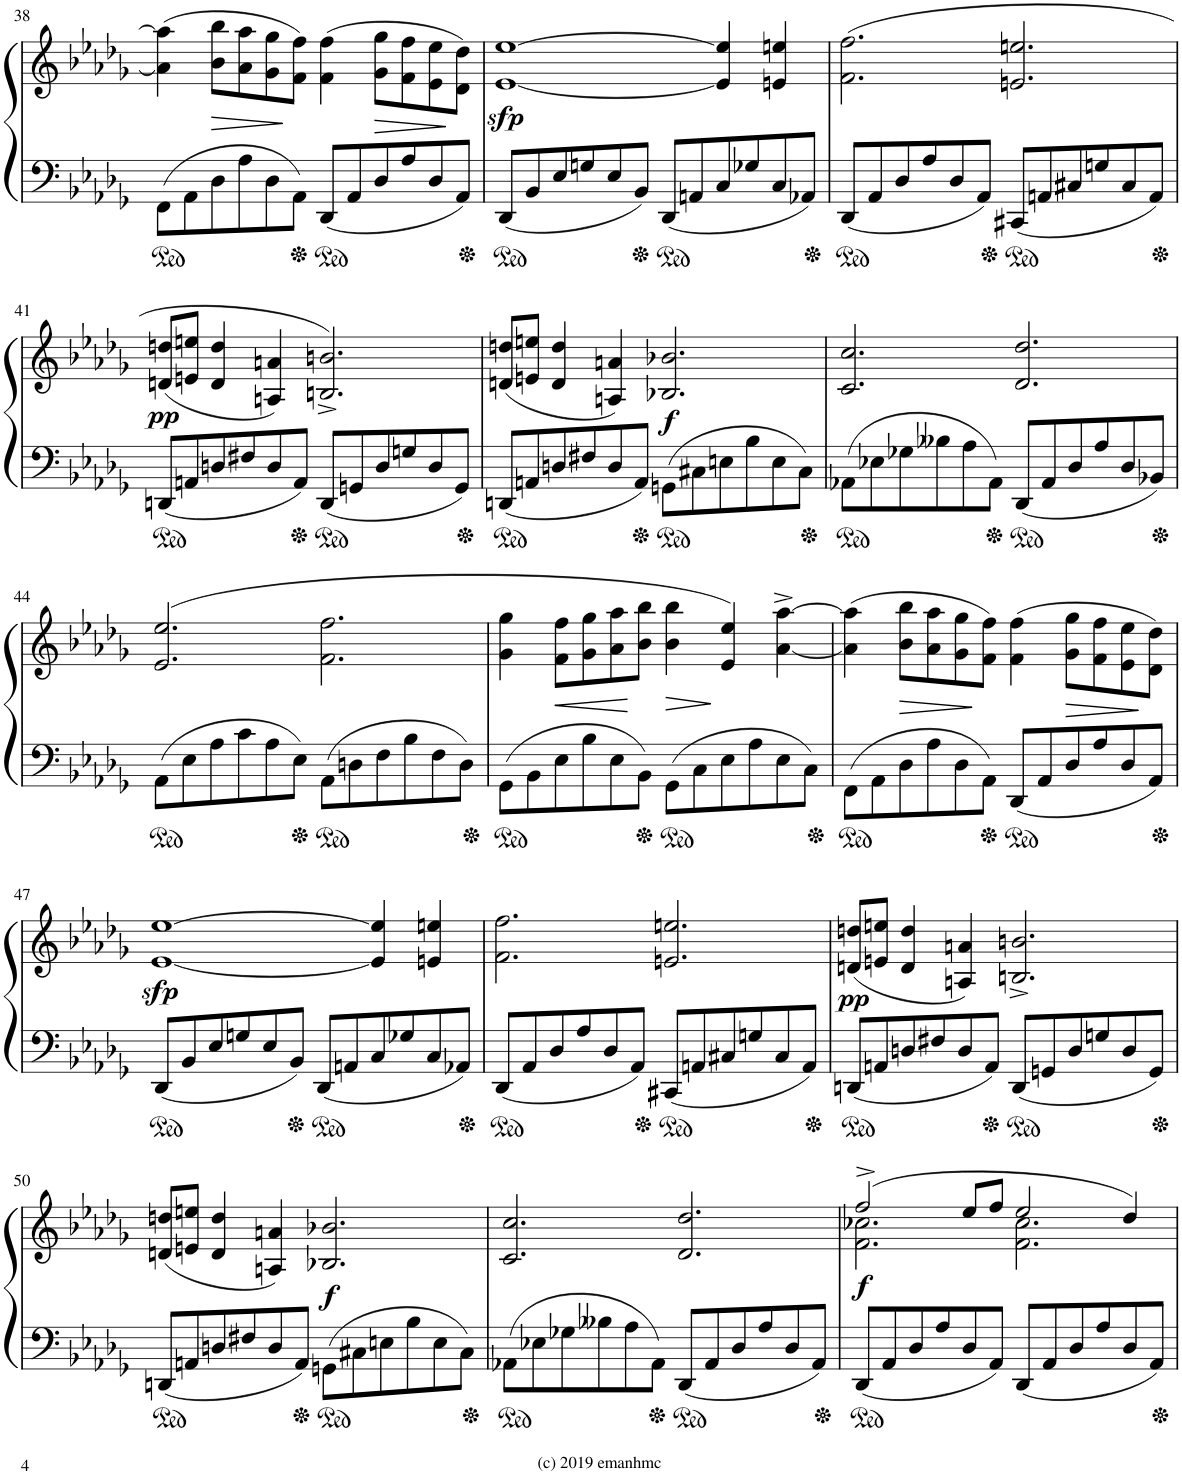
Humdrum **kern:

**kern	**kern	**dynam
*part1	*part1	*part1
*staff2	*staff1	*staff1/2
*I"Piano	*	*
*I'Pno.	*	*
!!LO:PB:g=z
*clefF4	*clefG2	*
*k[b-e-a-d-g-]	*k[b-e-a-d-g-]	*
*M6/4	*M6/4	*
=38	=38	=38
8FF\L	(4a-\] 4aa-\]	.
8AA-\	.	.
!	!	!LO:HP:b
8D-\	8b-\ 8bb-\L	>
8A-\	8a-\ 8aa-\	.
8D-\	8g-\ 8gg-\	.
8AA-\J	8f\ 8ff\J)	]
8DD-/L	(4f\ 4ff\	.
8AA-/	.	.
!	!	!LO:HP:b
8D-/	8g-\ 8gg-\L	>
8A-/	8f\ 8ff\	.
8D-/	8e-\ 8ee-\	.
8AA-/J	8d-\ 8dd-\J)	]
=39	=39	=39
!	!	!LO:DY:b
8DD-/L	[1e- [>1ee-	sfp
8BB-/	.	.
8E-/	.	.
8Gn/	.	.
8E-/	.	.
8BB-/J	.	.
8DD-/L	.	.
8AAn/	.	.
8C/	4e-/] 4ee-/]	.
8G-X/	.	.
8C/	4en/ 4een/	.
8AA-X/J	.	.
=40	=40	=40
8DD-/L	(2.f\ 2.ff\	.
8AA-/	.	.
8D-/	.	.
8A-/	.	.
8D-/	.	.
8AA-/J	.	.
8CC#X/L	2.en/ 2.een/	.
8AAn/	.	.
8C#X/	.	.
8Gn/	.	.
8C#/	.	.
8AA/J	.	.
!!LO:LB:g=z
=41	=41	=41
!	!	!LO:DY:b
8DDn/L	(8dn/ 8ddn/L	pp
8AAn/	8en/ 8een/J	.
8Dn/	4d/ 4dd/	.
8F#X/	.	.
8D/	4An/ 4an/)	.
8AA/J	.	.
8DD/L	2.Bn/^ 2.bn/^)	.
8GGn/	.	.
8D/	.	.
8Gn/	.	.
8D/	.	.
8GG/J	.	.
=42	=42	=42
8DDn/L	(8dn/ 8ddn/L	.
8AAn/	8en/ 8een/J	.
8Dn/	4d/ 4dd/	.
8F#X/	.	.
8D/	4An/ 4an/)	.
8AA/J	.	.
!	!	!LO:DY:b
8GGn\L	2.B-X/ 2.b-X/	f
8C#X\	.	.
8En\	.	.
8B-\	.	.
8E\	.	.
8C#\J	.	.
=43	=43	=43
8AA-X\L	2.c/ 2.cc/	.
8E-X\	.	.
8G-X\	.	.
8B--X\	.	.
8A-\	.	.
8AA-\J	.	.
8DD-/L	2.d-/ 2.dd-/	.
8AA-/	.	.
8D-/	.	.
8A-/	.	.
8D-/	.	.
8BB-X/J	.	.
!!LO:LB:g=z
=44	=44	=44
8AA-\L	(2.e-/ 2.ee-/	.
8E-\	.	.
8A-\	.	.
8c\	.	.
8A-\	.	.
8E-\J	.	.
8AA-\L	2.f\ 2.ff\	.
8Dn\	.	.
8F\	.	.
8B-\	.	.
8F\	.	.
8D\J	.	.
=45	=45	=45
8GG-\L	4g-\ 4gg-\	.
8BB-\	.	.
!	!	!LO:HP:b
8E-\	8f\ 8ff\L	<
8B-\	8g-\ 8gg-\	.
8E-\	8a-\ 8aa-\	.
8BB-\J	8b-\ 8bb-\J	[
!	!	!LO:HP:b
8GG-\L	4b-\ 4bb-\	>
8C\	.	.
8E-\	4e-/ 4ee-/)	]
8A-\	.	.
8E-\	[<4a-\^ [4aa-\^	.
8C\J	.	.
=46	=46	=46
8FF\L	(4a-\] 4aa-\]	.
8AA-\	.	.
!	!	!LO:HP:b
8D-\	8b-\ 8bb-\L	>
8A-\	8a-\ 8aa-\	.
8D-\	8g-\ 8gg-\	.
8AA-\J	8f\ 8ff\J)	]
8DD-/L	(4f\ 4ff\	.
8AA-/	.	.
!	!	!LO:HP:b
8D-/	8g-\ 8gg-\L	>
8A-/	8f\ 8ff\	.
8D-/	8e-\ 8ee-\	.
8AA-/J	8d-\ 8dd-\J)	]
!!LO:LB:g=z
=47	=47	=47
!	!	!LO:DY:b
8DD-/L	[1e- [>1ee-	sfp
8BB-/	.	.
8E-/	.	.
8Gn/	.	.
8E-/	.	.
8BB-/J	.	.
8DD-/L	.	.
8AAn/	.	.
8C/	4e-/] 4ee-/]	.
8G-X/	.	.
8C/	4en/ 4een/	.
8AA-X/J	.	.
=48	=48	=48
8DD-/L	2.f\ 2.ff\	.
8AA-/	.	.
8D-/	.	.
8A-/	.	.
8D-/	.	.
8AA-/J	.	.
8CC#X/L	2.en/ 2.een/	.
8AAn/	.	.
8C#X/	.	.
8Gn/	.	.
8C#/	.	.
8AA/J	.	.
=49	=49	=49
!	!	!LO:DY:b
8DDn/L	(8dn/ 8ddn/L	pp
8AAn/	8en/ 8een/J	.
8Dn/	4d/ 4dd/	.
8F#X/	.	.
8D/	4An/ 4an/)	.
8AA/J	.	.
8DD/L	2.Bn/^ 2.bn/^	.
8GGn/	.	.
8D/	.	.
8Gn/	.	.
8D/	.	.
8GG/J	.	.
!!LO:LB:g=z
=50	=50	=50
8DDn/L	(8dn/ 8ddn/L	.
8AAn/	8en/ 8een/J	.
8Dn/	4d/ 4dd/	.
8F#X/	.	.
8D/	4An/ 4an/)	.
8AA/J	.	.
!	!	!LO:DY:b
8GGn\L	2.B-X/ 2.b-X/	f
8C#X\	.	.
8En\	.	.
8B-\	.	.
8E\	.	.
8C#\J	.	.
=51	=51	=51
8AA-X\L	2.c/ 2.cc/	.
8E-X\	.	.
8G-X\	.	.
8B--X\	.	.
8A-\	.	.
8AA-\J	.	.
8DD-/L	2.d-/ 2.dd-/	.
8AA-/	.	.
8D-/	.	.
8A-/	.	.
8D-/	.	.
8AA-/J	.	.
=52	=52	=52
*	*^	*
!	!	!	!LO:DY:b
8DD-/L	(2ff^/	2.f\ 2.cc-X\	f
8AA-/	.	.	.
8D-/	.	.	.
8A-/	.	.	.
8D-/	8ee-/L	.	.
8AA-/J	8ff/J	.	.
8DD-/L	2ee-/	2.f\ 2.cc-\	.
8AA-/	.	.	.
8D-/	.	.	.
8A-/	.	.	.
8D-/	4dd-/)	.	.
8AA-/J	.	.	.
*	*v	*v	*
=	=	=
*-	*-	*-
